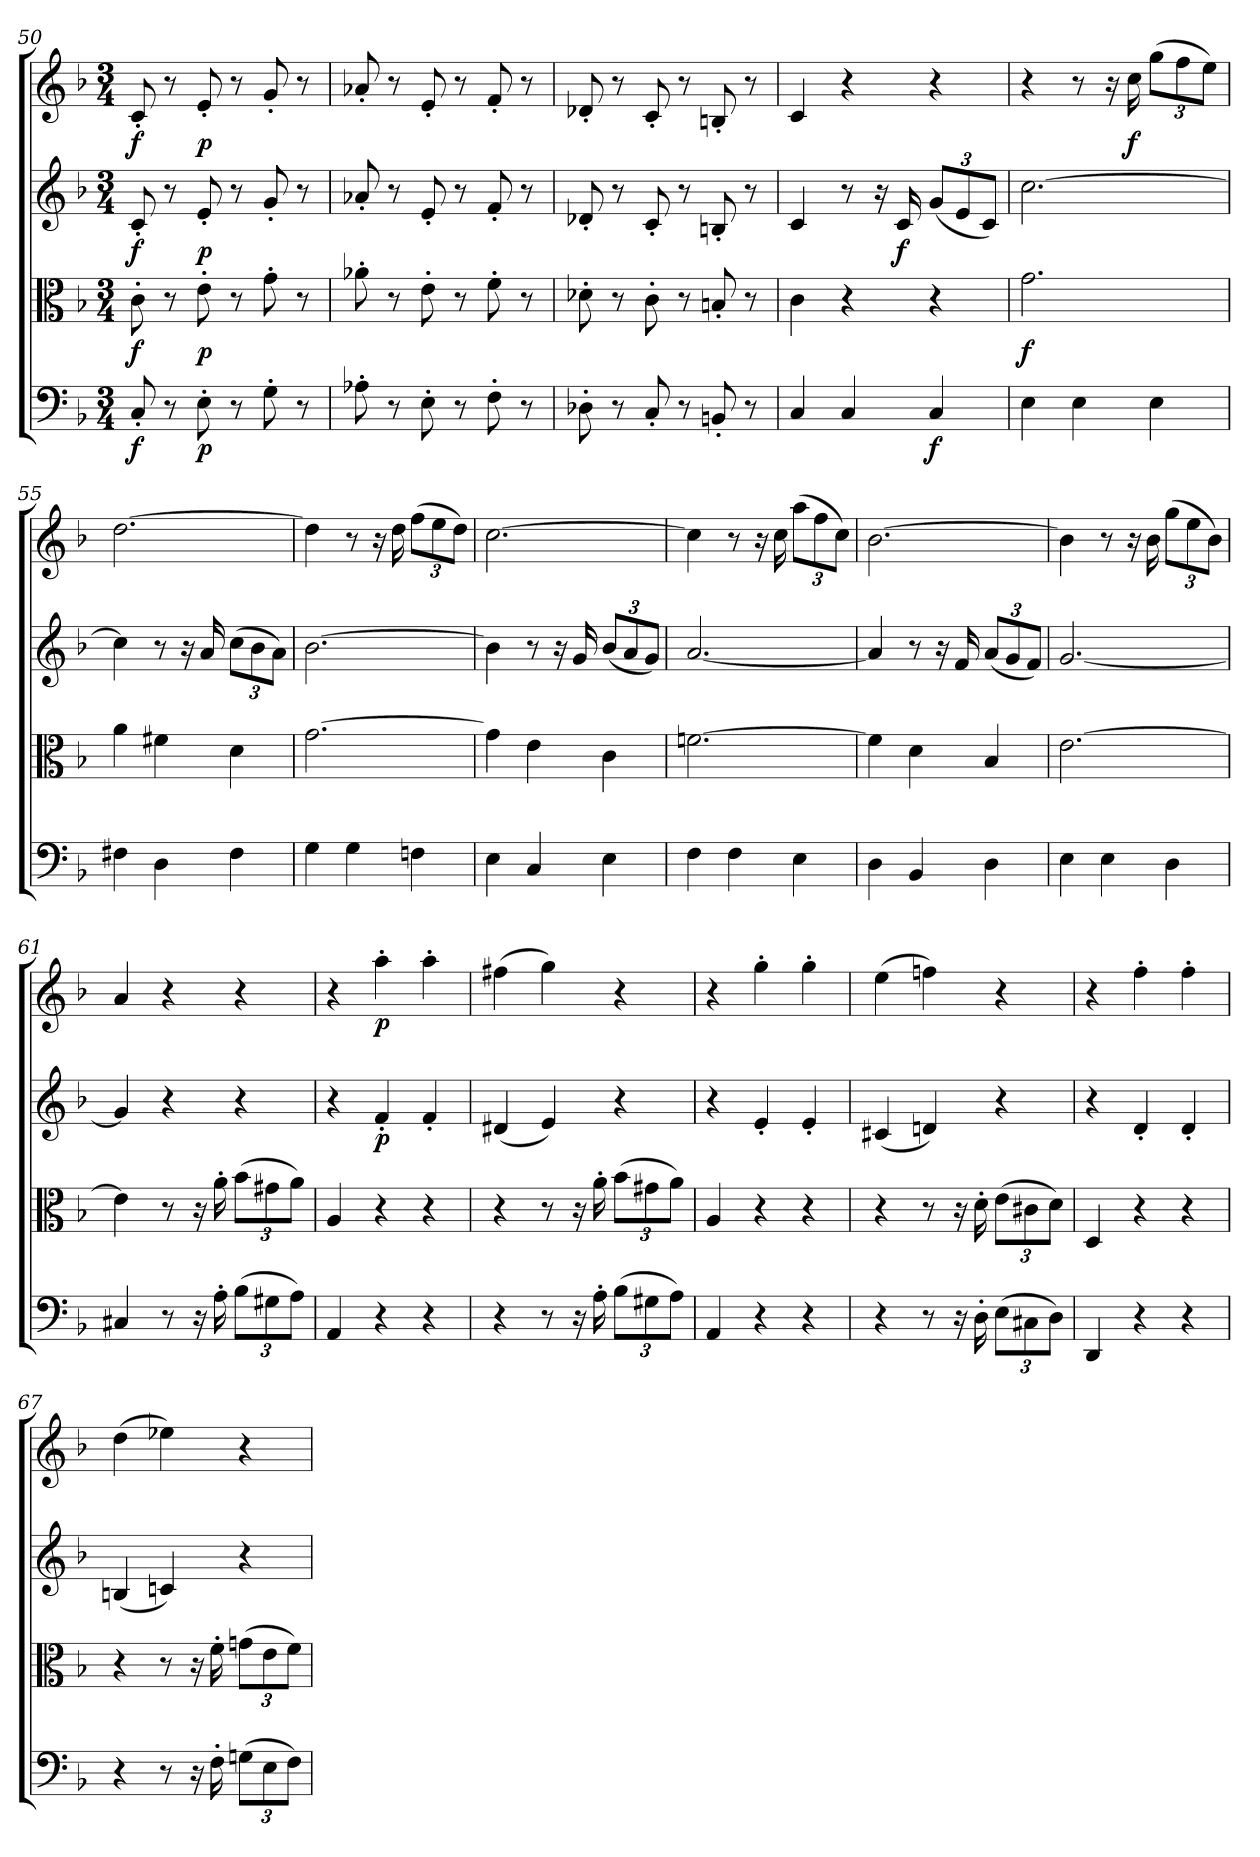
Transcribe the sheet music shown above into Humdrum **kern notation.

**kern	**dynam	**kern	**dynam	**kern	**dynam	**kern	**dynam
*part4	*part4	*part3	*part3	*part2	*part2	*part1	*part1
*staff4	*staff4	*staff3	*staff3	*staff2	*staff2	*staff1	*staff1
*clefF4	*	*clefC3	*	*clefG2	*	*clefG2	*
*k[b-]	*	*k[b-]	*	*k[b-]	*	*k[b-]	*
*F:	*	*F:	*	*F:	*	*F:	*
*M3/4	*	*M3/4	*	*M3/4	*	*M3/4	*
=50	=50	=50	=50	=50	=50	=50	=50
8C'/	f	8c'\	f	8c'/	f	8c'/	f
8r	.	8r	.	8r	.	8r	.
8E'\	p	8e'\	p	8e'/	p	8e'/	p
8r	.	8r	.	8r	.	8r	.
8G'\	.	8g'\	.	8g'/	.	8g'/	.
8r	.	8r	.	8r	.	8r	.
=51	=51	=51	=51	=51	=51	=51	=51
8A-X'\	.	8a-X'\	.	8a-X'/	.	8a-X'/	.
8r	.	8r	.	8r	.	8r	.
8E'\	.	8e'\	.	8e'/	.	8e'/	.
8r	.	8r	.	8r	.	8r	.
8F'\	.	8f'\	.	8f'/	.	8f'/	.
8r	.	8r	.	8r	.	8r	.
=52	=52	=52	=52	=52	=52	=52	=52
8D-X'\	.	8d-X'\	.	8d-X'/	.	8d-X'/	.
8r	.	8r	.	8r	.	8r	.
8C'/	.	8c'\	.	8c'/	.	8c'/	.
8r	.	8r	.	8r	.	8r	.
8BBn'/	.	8Bn'/	.	8Bn'/	.	8Bn'/	.
8r	.	8r	.	8r	.	8r	.
=53	=53	=53	=53	=53	=53	=53	=53
4C/	.	4c\	.	4c/	.	4c/	.
4C/	.	4r	.	8r	.	4r	.
.	.	.	.	16r	.	.	.
.	.	.	.	16c/	f	.	.
4C/	f	4r	.	(12g/L	.	4r	.
.	.	.	.	12e/	.	.	.
.	.	.	.	12c/J)	.	.	.
=54	=54	=54	=54	=54	=54	=54	=54
4E\	.	2.g\	f	[2.cc\	.	4r	.
4E\	.	.	.	.	.	8r	.
.	.	.	.	.	.	16r	.
.	.	.	.	.	.	16cc\	f
4E\	.	.	.	.	.	(12gg\L	.
.	.	.	.	.	.	12ff\	.
.	.	.	.	.	.	12ee\J)	.
=55	=55	=55	=55	=55	=55	=55	=55
4F#X\	.	4a\	.	4cc\]	.	[2.dd\	.
4D\	.	4f#X\	.	8r	.	.	.
.	.	.	.	16r	.	.	.
.	.	.	.	16a/	.	.	.
4F#\	.	4d\	.	(12cc\L	.	.	.
.	.	.	.	12b-\	.	.	.
.	.	.	.	12a\J)	.	.	.
=56	=56	=56	=56	=56	=56	=56	=56
4G\	.	[2.g\	.	[2.b-\	.	4dd\]	.
4G\	.	.	.	.	.	8r	.
.	.	.	.	.	.	16r	.
.	.	.	.	.	.	16dd\	.
4Fn\	.	.	.	.	.	(12ff\L	.
.	.	.	.	.	.	12ee\	.
.	.	.	.	.	.	12dd\J)	.
=57	=57	=57	=57	=57	=57	=57	=57
4E\	.	4g\]	.	4b-\]	.	[2.cc\	.
4C/	.	4e\	.	8r	.	.	.
.	.	.	.	16r	.	.	.
.	.	.	.	16g/	.	.	.
4E\	.	4c\	.	(12b-/L	.	.	.
.	.	.	.	12a/	.	.	.
.	.	.	.	12g/J)	.	.	.
=58	=58	=58	=58	=58	=58	=58	=58
4F\	.	[2.fn\	.	[2.a/	.	4cc\]	.
4F\	.	.	.	.	.	8r	.
.	.	.	.	.	.	16r	.
.	.	.	.	.	.	16cc\	.
4E\	.	.	.	.	.	(12aa\L	.
.	.	.	.	.	.	12ff\	.
.	.	.	.	.	.	12cc\J)	.
=59	=59	=59	=59	=59	=59	=59	=59
4D\	.	4f\]	.	4a/]	.	[2.b-\	.
4BB-/	.	4d\	.	8r	.	.	.
.	.	.	.	16r	.	.	.
.	.	.	.	16f/	.	.	.
4D\	.	4B-/	.	(12a/L	.	.	.
.	.	.	.	12g/	.	.	.
.	.	.	.	12f/J)	.	.	.
=60	=60	=60	=60	=60	=60	=60	=60
4E\	.	[2.e\	.	[2.g/	.	4b-\]	.
4E\	.	.	.	.	.	8r	.
.	.	.	.	.	.	16r	.
.	.	.	.	.	.	16b-\	.
4D\	.	.	.	.	.	(12gg\L	.
.	.	.	.	.	.	12ee\	.
.	.	.	.	.	.	12b-\J)	.
=61	=61	=61	=61	=61	=61	=61	=61
4C#X/	.	4e\]	.	4g/]	.	4a/	.
8r	.	8r	.	4r	.	4r	.
16r	.	16r	.	.	.	.	.
16A'\	.	16a'\	.	.	.	.	.
(12B-\L	.	(12b-\L	.	4r	.	4r	.
12G#X\	.	12g#X\	.	.	.	.	.
12A\J)	.	12a\J)	.	.	.	.	.
=62	=62	=62	=62	=62	=62	=62	=62
4AA/	.	4A/	.	4r	.	4r	.
4r	.	4r	.	4f'/	p	4aa'\	p
4r	.	4r	.	4f'/	.	4aa'\	.
=63	=63	=63	=63	=63	=63	=63	=63
4r	.	4r	.	(4d#X/	.	(4ff#X\	.
8r	.	8r	.	4e/)	.	4gg\)	.
16r	.	16r	.	.	.	.	.
16A'\	.	16a'\	.	.	.	.	.
(12B-\L	.	(12b-\L	.	4r	.	4r	.
12G#X\	.	12g#X\	.	.	.	.	.
12A\J)	.	12a\J)	.	.	.	.	.
=64	=64	=64	=64	=64	=64	=64	=64
4AA/	.	4A/	.	4r	.	4r	.
4r	.	4r	.	4e'/	.	4gg'\	.
4r	.	4r	.	4e'/	.	4gg'\	.
=65	=65	=65	=65	=65	=65	=65	=65
4r	.	4r	.	(4c#X/	.	(4ee\	.
8r	.	8r	.	4dn/)	.	4ffn\)	.
16r	.	16r	.	.	.	.	.
16D'\	.	16d'\	.	.	.	.	.
(12E\L	.	(12e\L	.	4r	.	4r	.
12C#X\	.	12c#X\	.	.	.	.	.
12D\J)	.	12d\J)	.	.	.	.	.
=66	=66	=66	=66	=66	=66	=66	=66
4DD/	.	4D/	.	4r	.	4r	.
4r	.	4r	.	4d'/	.	4ff'\	.
4r	.	4r	.	4d'/	.	4ff'\	.
=67	=67	=67	=67	=67	=67	=67	=67
4r	.	4r	.	(4Bn/	.	(4dd\	.
8r	.	8r	.	4cn/)	.	4ee-X\)	.
16r	.	16r	.	.	.	.	.
16F'\	.	16f'\	.	.	.	.	.
(12Gn\L	.	(12gn\L	.	4r	.	4r	.
12E\	.	12e\	.	.	.	.	.
12F\J)	.	12f\J)	.	.	.	.	.
=	=	=	=	=	=	=	=
*-	*-	*-	*-	*-	*-	*-	*-
